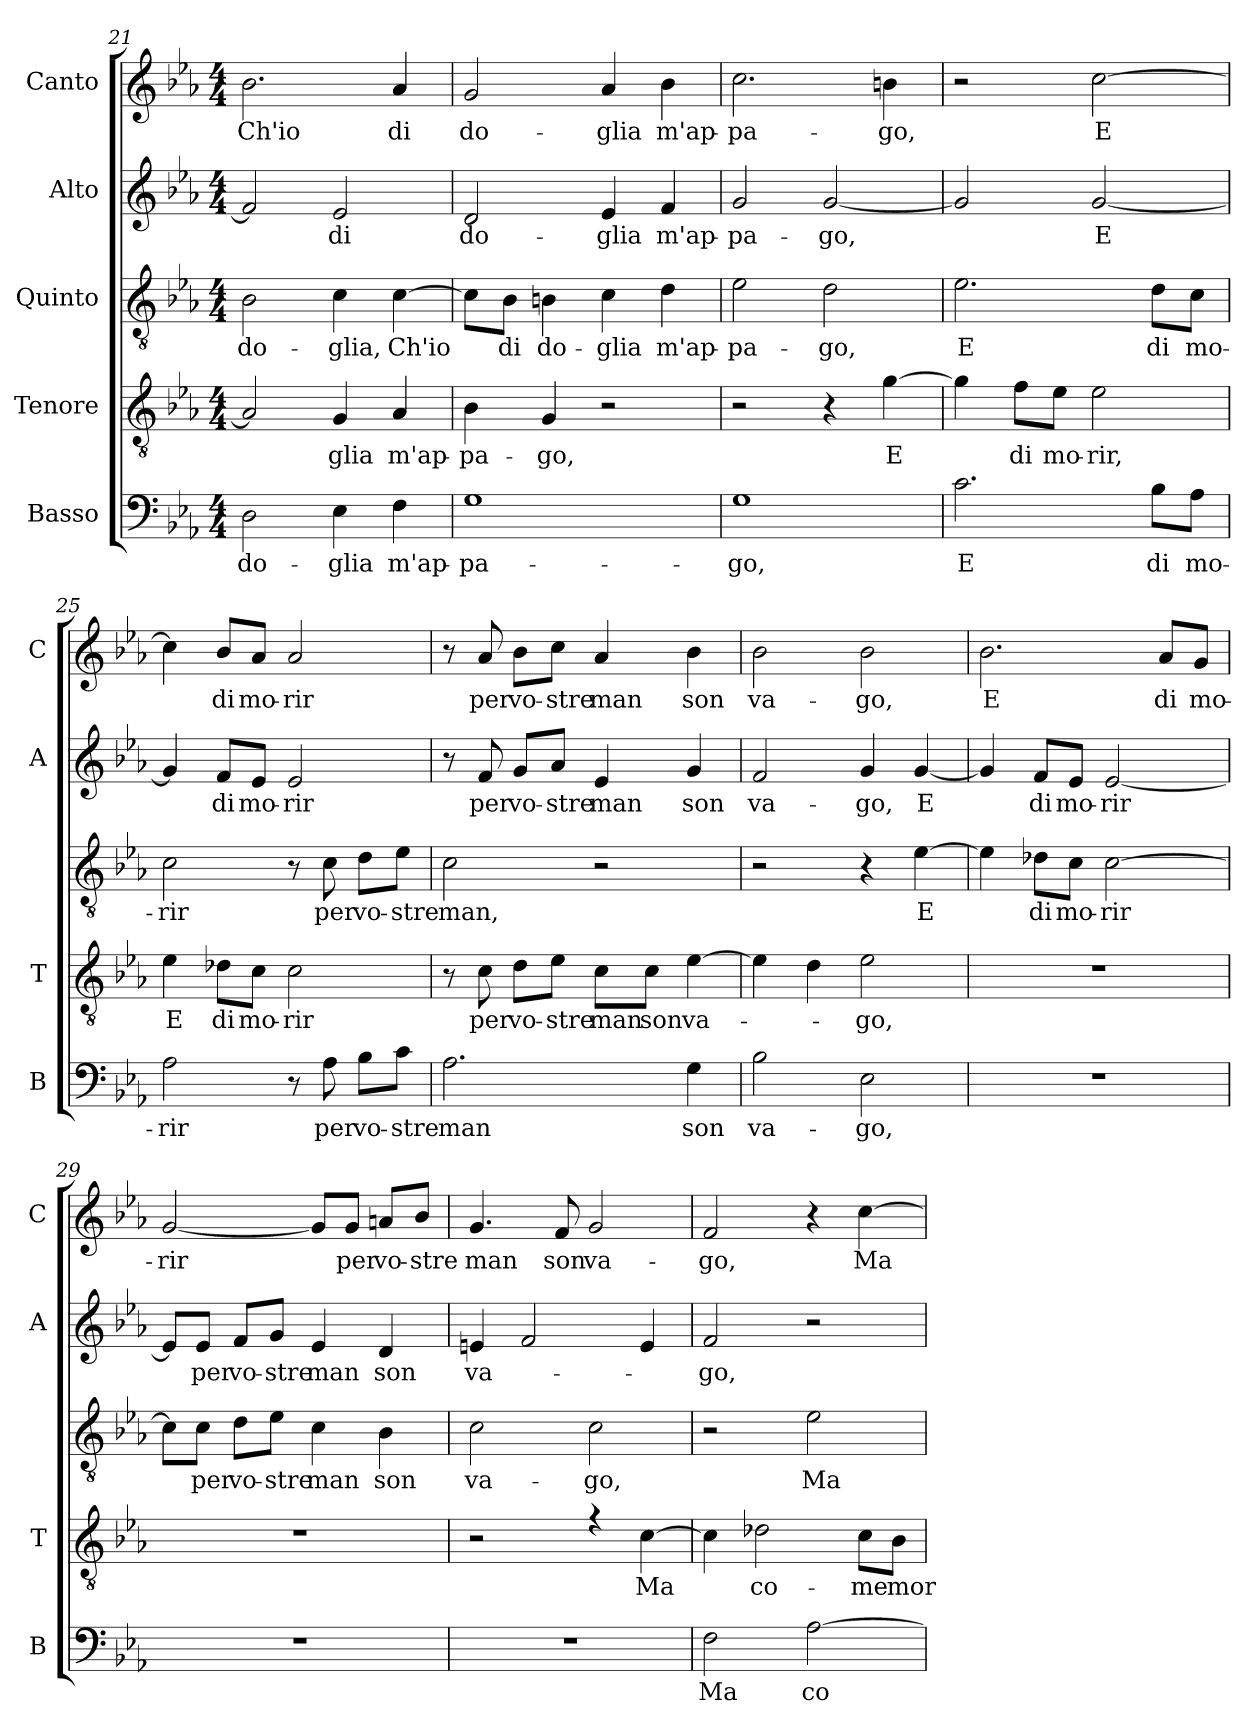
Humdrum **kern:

**kern	**text	**kern	**text	**kern	**text	**kern	**text	**kern	**text
*part5	*part5	*part4	*part4	*part3	*part3	*part2	*part2	*part1	*part1
*staff5	*staff5	*staff4	*staff4	*staff3	*staff3	*staff2	*staff2	*staff1	*staff1
*I"Basso	*	*I"Tenore	*	*I"Quinto	*	*I"Alto	*	*I"Canto	*
*I'B	*	*I'T	*	*	*	*I'A	*	*I'C	*
*clefF4	*	*clefGv2	*	*clefGv2	*	*clefG2	*	*clefG2	*
*k[b-e-a-]	*	*k[b-e-a-]	*	*k[b-e-a-]	*	*k[b-e-a-]	*	*k[b-e-a-]	*
*E-:	*	*E-:	*	*E-:	*	*E-:	*	*E-:	*
*M4/4	*	*M4/4	*	*M4/4	*	*M4/4	*	*M4/4	*
=21	=21	=21	=21	=21	=21	=21	=21	=21	=21
!	!LO:LY:b	!	!	!	!LO:LY:b	!	!	!	!LO:LY:b
2D\	do-	2A-/]	.	2B-\	do-	2f/]	.	2.b-\	Ch'io
!	!LO:LY:b	!	!LO:LY:b	!	!LO:LY:b	!	!LO:LY:b	!	!
4E-\	-glia	4G/	-glia	4c\	-glia,	2e-/	di	.	.
!	!LO:LY:b	!	!LO:LY:b	!	!LO:LY:b	!	!	!	!LO:LY:b
4F\	m'ap-	4A-/	m'ap-	[4c\	Ch'io	.	.	4a-/	di
!!LO:LB:g=z
=22	=22	=22	=22	=22	=22	=22	=22	=22	=22
!	!LO:LY:b	!	!LO:LY:b	!	!	!	!LO:LY:b	!	!LO:LY:b
1G	-pa-	4B-\	-pa-	8c\L]	.	2d/	do-	2g/	do-
!	!	!	!	!	!LO:LY:b	!	!	!	!
.	.	.	.	8B-\J	di	.	.	.	.
!	!	!	!LO:LY:b	!	!LO:LY:b	!	!	!	!
.	.	4G/	-go,	4Bn\	do-	.	.	.	.
!	!	!	!	!	!LO:LY:b	!	!LO:LY:b	!	!LO:LY:b
.	.	2r	.	4c\	-glia	4e-/	-glia	4a-/	-glia
!	!	!	!	!	!LO:LY:b	!	!LO:LY:b	!	!LO:LY:b
.	.	.	.	4d\	m'ap-	4f/	m'ap-	4b-\	m'ap-
=23	=23	=23	=23	=23	=23	=23	=23	=23	=23
!	!LO:LY:b	!	!	!	!LO:LY:b	!	!LO:LY:b	!	!LO:LY:b
1G	-go,	2r	.	2e-\	-pa-	2g/	-pa-	2.cc\	-pa-
!	!	!	!	!	!LO:LY:b	!	!LO:LY:b	!	!
.	.	4r	.	2d\	-go,	[2g/	-go,	.	.
!	!	!	!LO:LY:b	!	!	!	!	!	!LO:LY:b
.	.	[4g\	E	.	.	.	.	4bn\	-go,
=24	=24	=24	=24	=24	=24	=24	=24	=24	=24
!	!LO:LY:b	!	!	!	!LO:LY:b	!	!	!	!
2.c\	E	4g\]	.	2.e-\	E	2g/]	.	2r	.
!	!	!	!LO:LY:b	!	!	!	!	!	!
.	.	8f\L	di	.	.	.	.	.	.
!	!	!	!LO:LY:b	!	!	!	!	!	!
.	.	8e-\J	mo-	.	.	.	.	.	.
!	!	!	!LO:LY:b	!	!	!	!LO:LY:b	!	!LO:LY:b
.	.	2e-\	-rir,	.	.	[2g/	E	[2cc\	E
!	!LO:LY:b	!	!	!	!LO:LY:b	!	!	!	!
8B-\L	di	.	.	8d\L	di	.	.	.	.
!	!LO:LY:b	!	!	!	!LO:LY:b	!	!	!	!
8A-\J	mo-	.	.	8c\J	mo-	.	.	.	.
=25	=25	=25	=25	=25	=25	=25	=25	=25	=25
!	!LO:LY:b	!	!LO:LY:b	!	!LO:LY:b	!	!	!	!
2A-\	-rir	4e-\	E	2c\	-rir	4g/]	.	4cc\]	.
!	!	!	!LO:LY:b	!	!	!	!LO:LY:b	!	!LO:LY:b
.	.	8d-X\L	di	.	.	8f/L	di	8b-/L	di
!	!	!	!LO:LY:b	!	!	!	!LO:LY:b	!	!LO:LY:b
.	.	8c\J	mo-	.	.	8e-/J	mo-	8a-/J	mo-
!	!	!	!LO:LY:b	!	!	!	!LO:LY:b	!	!LO:LY:b
8r	.	2c\	-rir	8r	.	2e-/	-rir	2a-/	-rir
!	!LO:LY:b	!	!	!	!LO:LY:b	!	!	!	!
8A-\	per	.	.	8c\	per	.	.	.	.
!	!LO:LY:b	!	!	!	!LO:LY:b	!	!	!	!
8B-\L	vo-	.	.	8d\L	vo-	.	.	.	.
!	!LO:LY:b	!	!	!	!LO:LY:b	!	!	!	!
8c\J	-stre	.	.	8e-\J	-stre	.	.	.	.
=26	=26	=26	=26	=26	=26	=26	=26	=26	=26
!	!LO:LY:b	!	!	!	!LO:LY:b	!	!	!	!
2.A-\	man	8r	.	2c\	man,	8r	.	8r	.
!	!	!	!LO:LY:b	!	!	!	!LO:LY:b	!	!LO:LY:b
.	.	8c\	per	.	.	8f/	per	8a-/	per
!	!	!	!LO:LY:b	!	!	!	!LO:LY:b	!	!LO:LY:b
.	.	8d\L	vo-	.	.	8g/L	vo-	8b-\L	vo-
!	!	!	!LO:LY:b	!	!	!	!LO:LY:b	!	!LO:LY:b
.	.	8e-\J	-stre	.	.	8a-/J	-stre	8cc\J	-stre
!	!	!	!LO:LY:b	!	!	!	!LO:LY:b	!	!LO:LY:b
.	.	8c\L	man	2r	.	4e-/	man	4a-/	man
!	!	!	!LO:LY:b	!	!	!	!	!	!
.	.	8c\J	son	.	.	.	.	.	.
!	!LO:LY:b	!	!LO:LY:b	!	!	!	!LO:LY:b	!	!LO:LY:b
4G\	son	[4e-\	va-	.	.	4g/	son	4b-\	son
=27	=27	=27	=27	=27	=27	=27	=27	=27	=27
!	!LO:LY:b	!	!	!	!	!	!LO:LY:b	!	!LO:LY:b
2B-\	va-	4e-\]	.	2r	.	2f/	va-	2b-\	va-
.	.	4d\	.	.	.	.	.	.	.
!	!LO:LY:b	!	!LO:LY:b	!	!	!	!LO:LY:b	!	!LO:LY:b
2E-\	-go,	2e-\	-go,	4r	.	4g/	-go,	2b-\	-go,
!	!	!	!	!	!LO:LY:b	!	!LO:LY:b	!	!
.	.	.	.	[4e-\	E	[4g/	E	.	.
!!LO:PB:g=z
=28	=28	=28	=28	=28	=28	=28	=28	=28	=28
!	!	!	!	!	!	!	!	!	!LO:LY:b
1r	.	1r	.	4e-\]	.	4g/]	.	2.b-\	E
!	!	!	!	!	!LO:LY:b	!	!LO:LY:b	!	!
.	.	.	.	8d-X\L	di	8f/L	di	.	.
!	!	!	!	!	!LO:LY:b	!	!LO:LY:b	!	!
.	.	.	.	8c\J	mo-	8e-/J	mo-	.	.
!	!	!	!	!	!LO:LY:b	!	!LO:LY:b	!	!
.	.	.	.	[2c\	-rir	[2e-/	-rir	.	.
!	!	!	!	!	!	!	!	!	!LO:LY:b
.	.	.	.	.	.	.	.	8a-/L	di
!	!	!	!	!	!	!	!	!	!LO:LY:b
.	.	.	.	.	.	.	.	8g/J	mo-
=29	=29	=29	=29	=29	=29	=29	=29	=29	=29
!	!	!	!	!	!	!	!	!	!LO:LY:b
1r	.	1r	.	8c\L]	.	8e-/L]	.	[2g/	-rir
!	!	!	!	!	!LO:LY:b	!	!LO:LY:b	!	!
.	.	.	.	8c\J	per	8e-/J	per	.	.
!	!	!	!	!	!LO:LY:b	!	!LO:LY:b	!	!
.	.	.	.	8d\L	vo-	8f/L	vo-	.	.
!	!	!	!	!	!LO:LY:b	!	!LO:LY:b	!	!
.	.	.	.	8e-\J	-stre	8g/J	-stre	.	.
!	!	!	!	!	!LO:LY:b	!	!LO:LY:b	!	!
.	.	.	.	4c\	man	4e-/	man	8g/L]	.
!	!	!	!	!	!	!	!	!	!LO:LY:b
.	.	.	.	.	.	.	.	8g/J	per
!	!	!	!	!	!LO:LY:b	!	!LO:LY:b	!	!LO:LY:b
.	.	.	.	4B-\	son	4d/	son	8an/L	vo-
!	!	!	!	!	!	!	!	!	!LO:LY:b
.	.	.	.	.	.	.	.	8b-/J	-stre
=30	=30	=30	=30	=30	=30	=30	=30	=30	=30
!	!	!	!	!	!LO:LY:b	!	!LO:LY:b	!	!LO:LY:b
1r	.	2r	.	2c\	va-	4en/	va-	4.g/	man
.	.	.	.	.	.	2f/	.	.	.
!	!	!	!	!	!	!	!	!	!LO:LY:b
.	.	.	.	.	.	.	.	8f/	son
!	!	!	!	!	!LO:LY:b	!	!	!	!LO:LY:b
.	.	4re	.	2c\	-go,	.	.	2g/	va-
!	!	!	!LO:LY:b	!	!	!	!	!	!
.	.	[4c\	Ma	.	.	4e/	.	.	.
=31	=31	=31	=31	=31	=31	=31	=31	=31	=31
!	!LO:LY:b	!	!	!	!	!	!LO:LY:b	!	!LO:LY:b
2F\	Ma	4c\]	.	2r	.	2f/	-go,	2f/	-go,
!	!	!	!LO:LY:b	!	!	!	!	!	!
.	.	2d-X\	co-	.	.	.	.	.	.
!	!LO:LY:b	!	!	!	!LO:LY:b	!	!	!	!
[2A-\	co-	.	.	2e-\	Ma	2r	.	4r	.
!	!	!	!LO:LY:b	!	!	!	!	!	!LO:LY:b
.	.	8c\L	-me	.	.	.	.	[4cc\	Ma
!	!	!	!LO:LY:b	!	!	!	!	!	!
.	.	8B-\J	mor-	.	.	.	.	.	.
=	=	=	=	=	=	=	=	=	=
*-	*-	*-	*-	*-	*-	*-	*-	*-	*-
